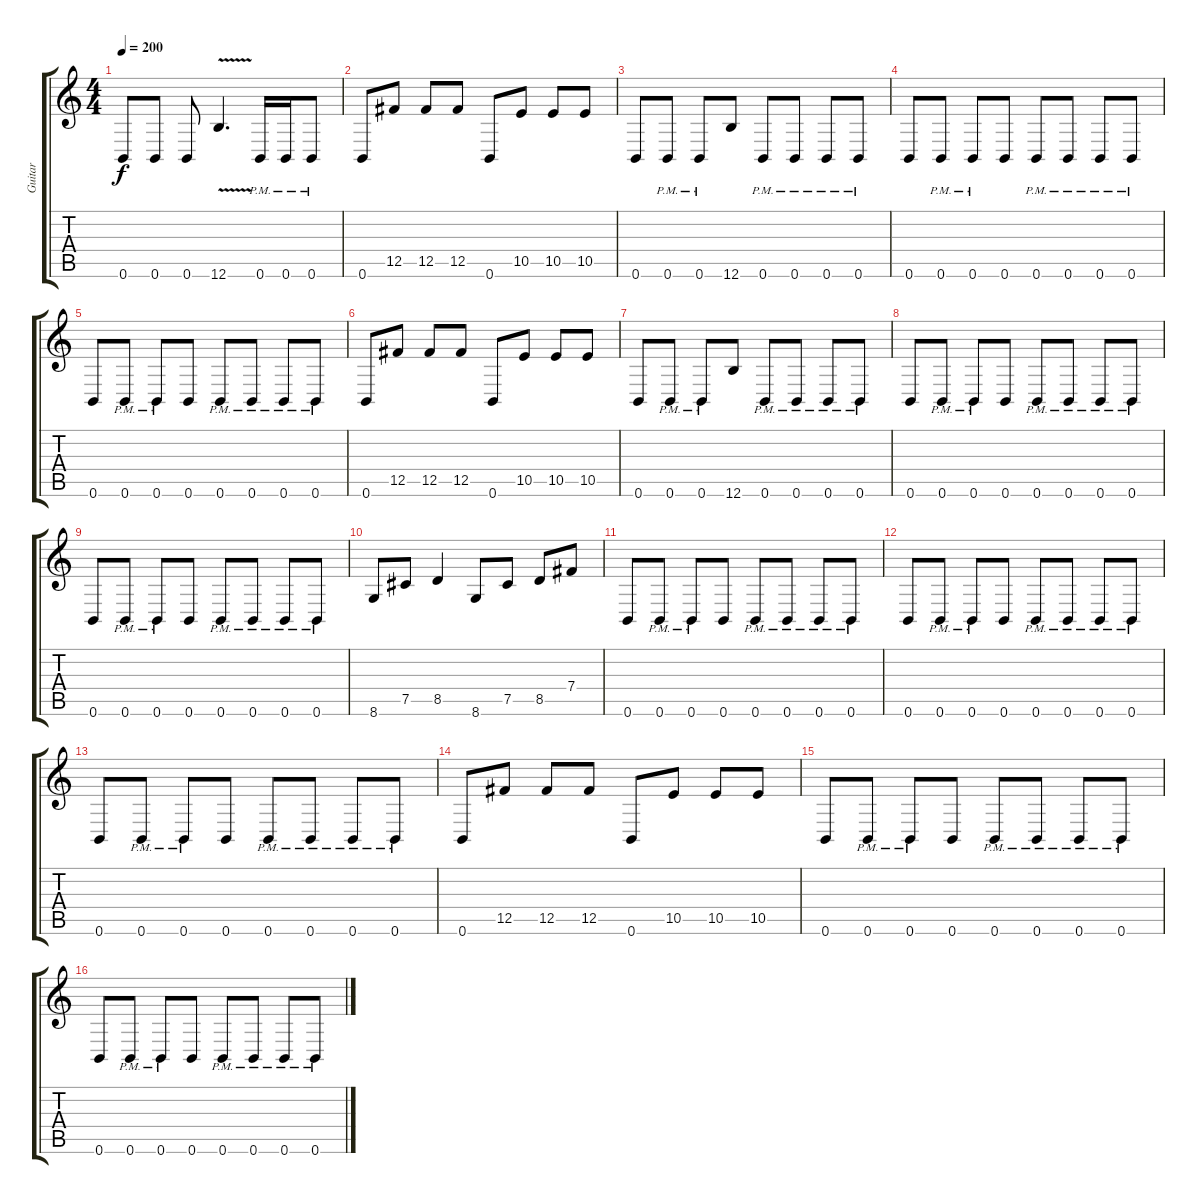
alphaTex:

\track ("Guitar" "Guitar") {instrument distortionguitar}
\staff {score tabs}
\tuning (Db4 Ab3 E3 B2 Gb2 B1) {hide}
\ts (4 4)
\tempo 200
\clef g2
\ks c
0.6.8{dy f} 0.6.8 0.6.8 12.6{v}.4{d} 0.6{pm}.16 0.6{pm}.16 0.6{pm}.8 |
0.6.8 12.5.8 12.5.8 12.5.8 0.6.8 10.5.8 10.5.8 10.5.8 |
0.6.8 0.6{pm}.8 0.6{pm}.8 12.6.8 0.6{pm}.8 0.6{pm}.8 0.6{pm}.8 0.6{pm}.8 |
0.6.8 0.6{pm}.8 0.6{pm}.8 0.6.8 0.6{pm}.8 0.6{pm}.8 0.6{pm}.8 0.6{pm}.8 |
0.6.8 0.6{pm}.8 0.6{pm}.8 0.6.8 0.6{pm}.8 0.6{pm}.8 0.6{pm}.8 0.6{pm}.8 |
0.6.8 12.5.8 12.5.8 12.5.8 0.6.8 10.5.8 10.5.8 10.5.8 |
0.6.8 0.6{pm}.8 0.6{pm}.8 12.6.8 0.6{pm}.8 0.6{pm}.8 0.6{pm}.8 0.6{pm}.8 |
0.6.8 0.6{pm}.8 0.6{pm}.8 0.6.8 0.6{pm}.8 0.6{pm}.8 0.6{pm}.8 0.6{pm}.8 |
0.6.8 0.6{pm}.8 0.6{pm}.8 0.6.8 0.6{pm}.8 0.6{pm}.8 0.6{pm}.8 0.6{pm}.8 |
8.6.8 7.5.8 8.5.4 8.6.8 7.5.8 8.5.8 7.4.8 |
0.6.8 0.6{pm}.8 0.6{pm}.8 0.6.8 0.6{pm}.8 0.6{pm}.8 0.6{pm}.8 0.6{pm}.8 |
0.6.8 0.6{pm}.8 0.6{pm}.8 0.6.8 0.6{pm}.8 0.6{pm}.8 0.6{pm}.8 0.6{pm}.8 |
0.6.8 0.6{pm}.8 0.6{pm}.8 0.6.8 0.6{pm}.8 0.6{pm}.8 0.6{pm}.8 0.6{pm}.8 |
0.6.8 12.5.8 12.5.8 12.5.8 0.6.8 10.5.8 10.5.8 10.5.8 |
0.6.8 0.6{pm}.8 0.6{pm}.8 0.6.8 0.6{pm}.8 0.6{pm}.8 0.6{pm}.8 0.6{pm}.8 |
0.6.8 0.6{pm}.8 0.6{pm}.8 0.6.8 0.6{pm}.8 0.6{pm}.8 0.6{pm}.8 0.6{pm}.8
